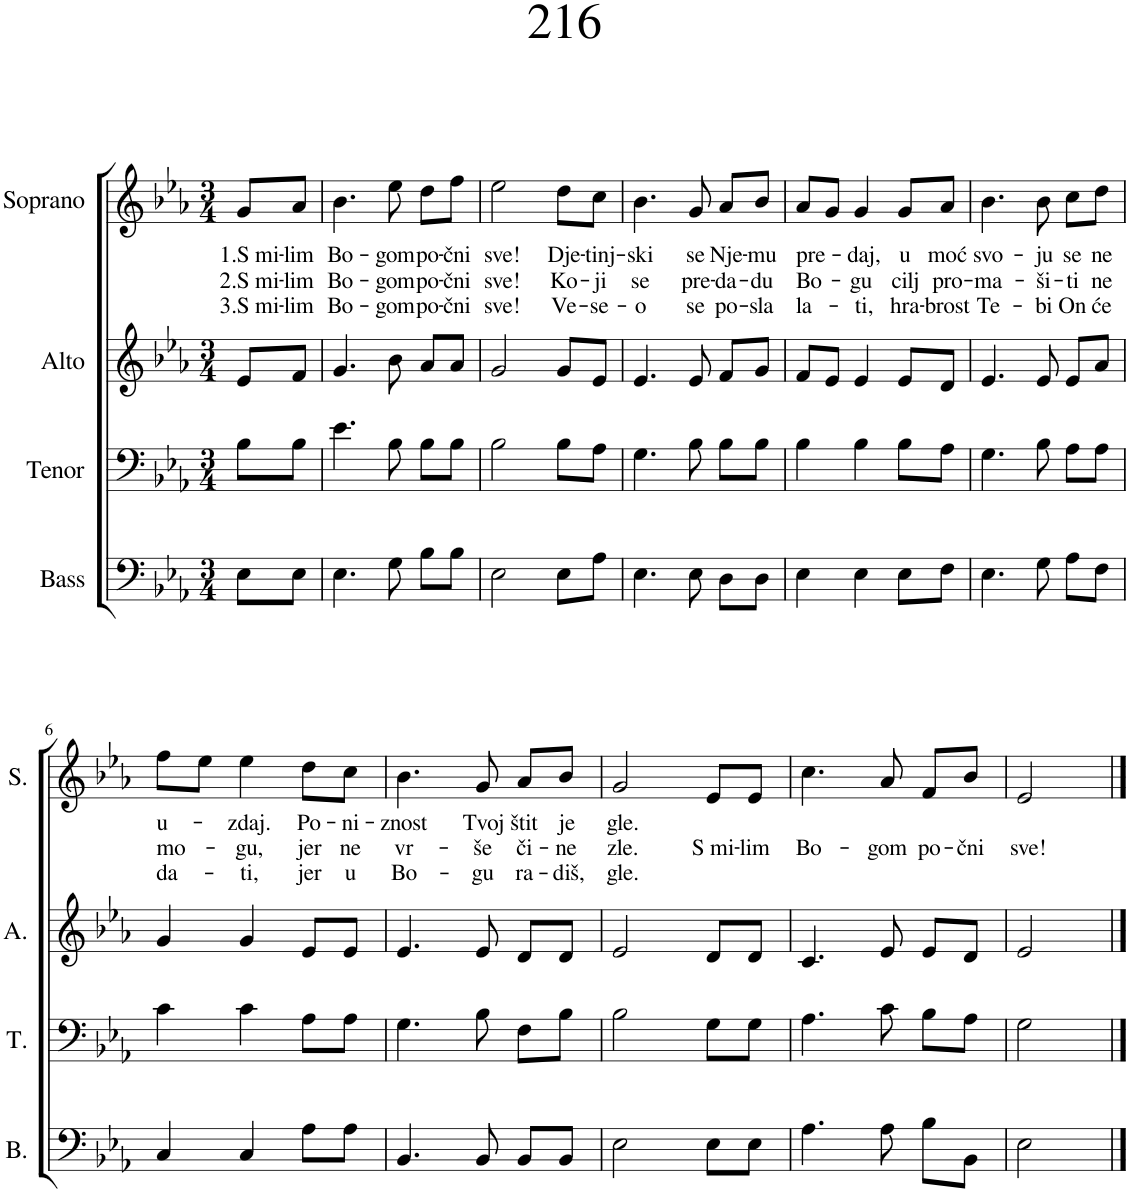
**kern	**kern	**kern	**kern	**text	**text	**text
*part4	*part3	*part2	*part1	*part1	*part1	*part1
*staff4	*staff3	*staff2	*staff1	*staff1	*staff1	*staff1
*I"Bass	*I"Tenor	*I"Alto	*I"Soprano	*	*	*
*I'B.	*I'T.	*I'A.	*I'S.	*	*	*
*clefF4	*clefF4	*clefG2	*clefG2	*	*	*
*k[b-e-a-]	*k[b-e-a-]	*k[b-e-a-]	*k[b-e-a-]	*	*	*
*M3/4	*M3/4	*M3/4	*M3/4	*	*	*
=	=	=	=	=	=	=
!	!	!	!	!LO:LY:b	!LO:LY:b	!LO:LY:b
8E-\L	8B-\L	8e-/L	8g/L	1.S mi-	2.S mi-	3.S mi-
!	!	!	!	!LO:LY:b	!LO:LY:b	!LO:LY:b
8E-\J	8B-\J	8f/J	8a-/J	-lim	-lim	-lim
=1	=1	=1	=1	=1	=1	=1
!	!	!	!	!LO:LY:b	!LO:LY:b	!LO:LY:b
4.E-\	4.e-\	4.g/	4.b-\	Bo-	Bo-	Bo-
!	!	!	!	!LO:LY:b	!LO:LY:b	!LO:LY:b
8G\	8B-\	8b-\	8ee-\	-gom	-gom	-gom
!	!	!	!	!LO:LY:b	!LO:LY:b	!LO:LY:b
8B-\L	8B-\L	8a-/L	8dd\L	po-	po-	po-
!	!	!	!	!LO:LY:b	!LO:LY:b	!LO:LY:b
8B-\J	8B-\J	8a-/J	8ff\J	-čni	-čni	-čni
=2	=2	=2	=2	=2	=2	=2
!	!	!	!	!LO:LY:b	!LO:LY:b	!LO:LY:b
2E-\	2B-\	2g/	2ee-\	sve!	sve!	sve!
!	!	!	!	!LO:LY:b	!LO:LY:b	!LO:LY:b
8E-\L	8B-\L	8g/L	8dd\L	Dje-	Ko-	Ve-
!	!	!	!	!LO:LY:b	!LO:LY:b	!LO:LY:b
8A-\J	8A-\J	8e-/J	8cc\J	-tinj-	-ji	-se-
=3	=3	=3	=3	=3	=3	=3
!	!	!	!	!LO:LY:b	!LO:LY:b	!LO:LY:b
4.E-\	4.G\	4.e-/	4.b-\	-ski	se	-o
!	!	!	!	!LO:LY:b	!LO:LY:b	!LO:LY:b
8E-\	8B-\	8e-/	8g/	se	pre-	se
!	!	!	!	!LO:LY:b	!LO:LY:b	!LO:LY:b
8D\L	8B-\L	8f/L	8a-/L	Nje-	-da-	po-
!	!	!	!	!LO:LY:b	!LO:LY:b	!LO:LY:b
8D\J	8B-\J	8g/J	8b-/J	-mu	-du	-sla
=4	=4	=4	=4	=4	=4	=4
!	!	!	!	!LO:LY:b	!LO:LY:b	!LO:LY:b
4E-\	4B-\	8f/L	8a-/L	pre-	Bo-	la-
.	.	8e-/J	8g/J	.	.	.
!	!	!	!	!LO:LY:b	!LO:LY:b	!LO:LY:b
4E-\	4B-\	4e-/	4g/	-daj,	-gu	-ti,
!	!	!	!	!LO:LY:b	!LO:LY:b	!LO:LY:b
8E-\L	8B-\L	8e-/L	8g/L	u	cilj	hra-
!	!	!	!	!LO:LY:b	!LO:LY:b	!LO:LY:b
8F\J	8A-\J	8d/J	8a-/J	moć	pro-	-brost
=5	=5	=5	=5	=5	=5	=5
!	!	!	!	!LO:LY:b	!LO:LY:b	!LO:LY:b
4.E-\	4.G\	4.e-/	4.b-\	svo-	-ma-	Te-
!	!	!	!	!LO:LY:b	!LO:LY:b	!LO:LY:b
8G\	8B-\	8e-/	8b-\	-ju	-ši-	-bi
!	!	!	!	!LO:LY:b	!LO:LY:b	!LO:LY:b
8A-\L	8A-\L	8e-/L	8cc\L	se	-ti	On
!	!	!	!	!LO:LY:b	!LO:LY:b	!LO:LY:b
8F\J	8A-\J	8a-/J	8dd\J	ne	ne	će
!!LO:LB:g=z
=6	=6	=6	=6	=6	=6	=6
!	!	!	!	!LO:LY:b	!LO:LY:b	!LO:LY:b
4C/	4c\	4g/	8ff\L	u-	mo-	da-
.	.	.	8ee-\J	.	.	.
!	!	!	!	!LO:LY:b	!LO:LY:b	!LO:LY:b
4C/	4c\	4g/	4ee-\	-zdaj.	-gu,	-ti,
!	!	!	!	!LO:LY:b	!LO:LY:b	!LO:LY:b
8A-\L	8A-\L	8e-/L	8dd\L	Po-	jer	jer
!	!	!	!	!LO:LY:b	!LO:LY:b	!LO:LY:b
8A-\J	8A-\J	8e-/J	8cc\J	-ni-	ne	u
=7	=7	=7	=7	=7	=7	=7
!	!	!	!	!LO:LY:b	!LO:LY:b	!LO:LY:b
4.BB-/	4.G\	4.e-/	4.b-\	-znost	vr-	Bo-
!	!	!	!	!LO:LY:b	!LO:LY:b	!LO:LY:b
8BB-/	8B-\	8e-/	8g/	Tvoj	-še	-gu
!	!	!	!	!LO:LY:b	!LO:LY:b	!LO:LY:b
8BB-/L	8F\L	8d/L	8a-/L	štit	či-	ra-
!	!	!	!	!LO:LY:b	!LO:LY:b	!LO:LY:b
8BB-/J	8B-\J	8d/J	8b-/J	je	-ne	-diš,
=8	=8	=8	=8	=8	=8	=8
!	!	!	!	!LO:LY:b	!LO:LY:b	!LO:LY:b
2E-\	2B-\	2e-/	2g/	gle.	zle.	gle.
!	!	!	!	!	!LO:LY:b	!
8E-\L	8G\L	8d/L	8e-/L	.	S mi-	.
!	!	!	!	!	!LO:LY:b	!
8E-\J	8G\J	8d/J	8e-/J	.	-lim	.
=9	=9	=9	=9	=9	=9	=9
!	!	!	!	!	!LO:LY:b	!
4.A-\	4.A-\	4.c/	4.cc\	.	Bo-	.
!	!	!	!	!	!LO:LY:b	!
8A-\	8c\	8e-/	8a-/	.	-gom	.
!	!	!	!	!	!LO:LY:b	!
8B-\L	8B-\L	8e-/L	8f/L	.	po-	.
!	!	!	!	!	!LO:LY:b	!
8BB-\J	8A-\J	8d/J	8b-/J	.	-čni	.
=10	=10	=10	=10	=10	=10	=10
!	!	!	!	!	!LO:LY:b	!
2E-\	2G\	2e-/	2e-/	.	sve!	.
==	==	==	==	==	==	==
*-	*-	*-	*-	*-	*-	*-
